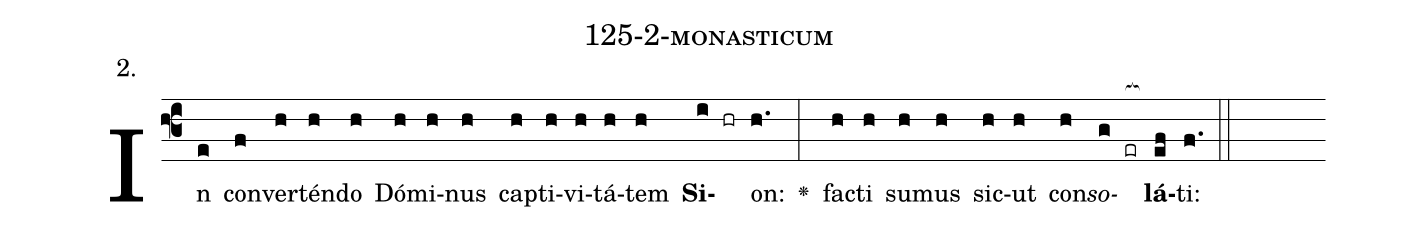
name: 125-2-monasticum;
annotation: 2.;
%%
(f3)In(e) con(f)ver(h)tén(h)do(h) Dó(h)mi(h)nus(h) cap(h)ti(h)vi(h)tá(h)tem(h) <b>Si</b>(i hr)on:(h.) <v>\greheightstar</v>(:) fac(h)ti(h) su(h)mus(h) sic(h)ut(h) con(h)<i>so</i>(g er[ocb:1{])<b>lá</b>(ef[ocb:0}])ti:(f.) (::)


%E(h) u(h) o(h) u(g) a(ef) e.(f.) (::)
